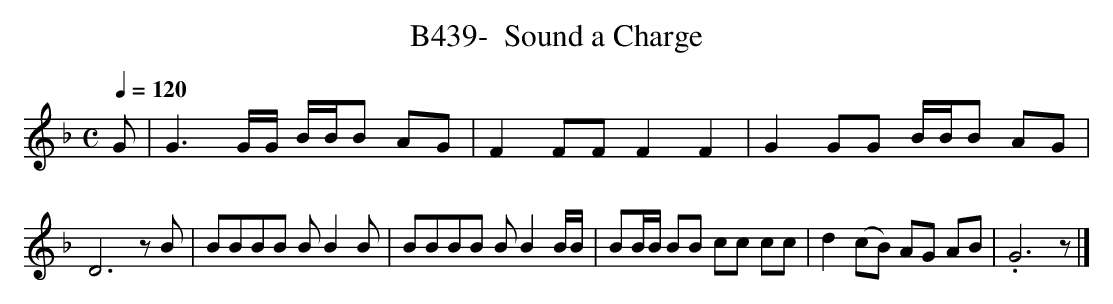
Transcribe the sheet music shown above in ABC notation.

X:1
T:B439-  Sound a Charge
Q:1/4=120
L:1/4
M:C
K:G dorian
G/|G3/2G/4G/4 B/4B/4B/ A/G/|FF/F/FF|GG/G/ B/4B/4B/ A/G/|\
D3z/B/|B/B/B/B/ B/BB/|B/B/B/B/ B/BB/4B/4|\
B/B/4B/4 B/B/ c/c/ c/c/|d(c/B/) A/G/ A/B/|.G3z/|]
